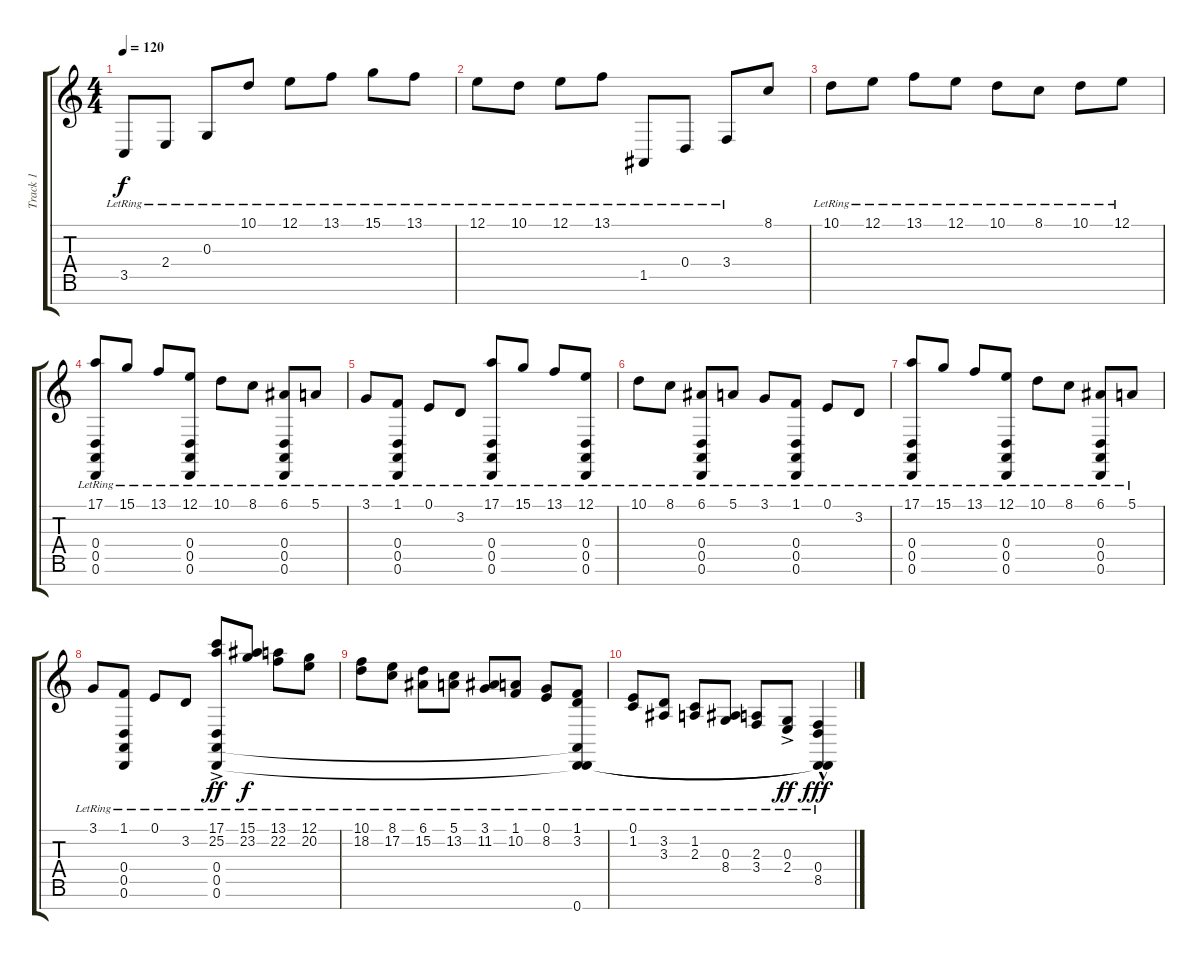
\track ("Track 1" "Track 1") {instrument brightacousticpiano}
\staff {score tabs}
\tuning (E4 B3 G3 D3 A2 D2 D2) {hide}
\ts (4 4)
\tempo 120
\clef g2
\ks c
3.5{lr}.8{dy f} 2.4{lr}.8 0.3{lr}.8 10.1{lr}.8 12.1{lr}.8 13.1{lr}.8 15.1{lr}.8 13.1{lr}.8 |
12.1{lr}.8 10.1{lr}.8 12.1{lr}.8 13.1{lr}.8 1.5{lr}.8 0.4{lr}.8 3.4{lr}.8 8.1.8 |
10.1{lr}.8 12.1{lr}.8 13.1{lr}.8 12.1{lr}.8 10.1{lr}.8 8.1{lr}.8 10.1{lr}.8 12.1{lr}.8 |
(17.1{lr} 0.4{lr} 0.5{lr} 0.6{lr}).8 15.1{lr}.8 13.1{lr}.8 (12.1{lr} 0.4{lr} 0.5{lr} 0.6{lr}).8 10.1{lr}.8 8.1{lr}.8 (6.1{lr} 0.4{lr} 0.5{lr} 0.6{lr}).8 5.1{lr}.8 |
3.1{lr}.8 (1.1{lr} 0.4{lr} 0.5{lr} 0.6{lr}).8 0.1{lr}.8 3.2{lr}.8 (17.1{lr} 0.4{lr} 0.5{lr} 0.6{lr}).8 15.1{lr}.8 13.1{lr}.8 (12.1{lr} 0.4{lr} 0.5{lr} 0.6{lr}).8 |
10.1{lr}.8 8.1{lr}.8 (6.1{lr} 0.4{lr} 0.5{lr} 0.6{lr}).8 5.1{lr}.8 3.1{lr}.8 (1.1{lr} 0.4{lr} 0.5{lr} 0.6{lr}).8 0.1{lr}.8 3.2{lr}.8 |
(17.1{lr} 0.4{lr} 0.5{lr} 0.6{lr}).8 15.1{lr}.8 13.1{lr}.8 (12.1{lr} 0.4{lr} 0.5{lr} 0.6{lr}).8 10.1{lr}.8 8.1{lr}.8 (6.1{lr} 0.4{lr} 0.5{lr} 0.6{lr}).8 5.1{lr}.8 |
3.1{lr}.8 (1.1{lr} 0.4{lr} 0.5{lr} 0.6{lr}).8 0.1{lr}.8 3.2{lr}.8 (17.1{lr} 25.2 0.4{ac lr} 0.5{lr} 0.6{lr}).8{dy ff} (15.1{lr} 23.2).8{dy f} (13.1{lr} 22.2).8 (12.1{lr} 20.2).8 |
(10.1{lr} 18.2).8 (8.1{lr} 17.2).8 (6.1{lr} 15.2).8 (5.1{lr} 13.2).8 (3.1{lr} 11.2).8 (1.1{lr} 10.2).8 (0.1{lr} 8.2).8 (1.1 3.2{lr} 0.5{t} 0.6{t} 0.7).8 |
(0.1 1.2{lr}).8 (3.2 3.3{lr}).8 (1.2 2.3{lr}).8 (0.3{lr} 8.4).8 (2.3 3.4{lr}).8 (0.3{ac} 2.4{ac lr}).8{dy ff} (0.4{hac lr} 8.5{hac} 0.6{t} 0.7{t}).4{dy fff}
